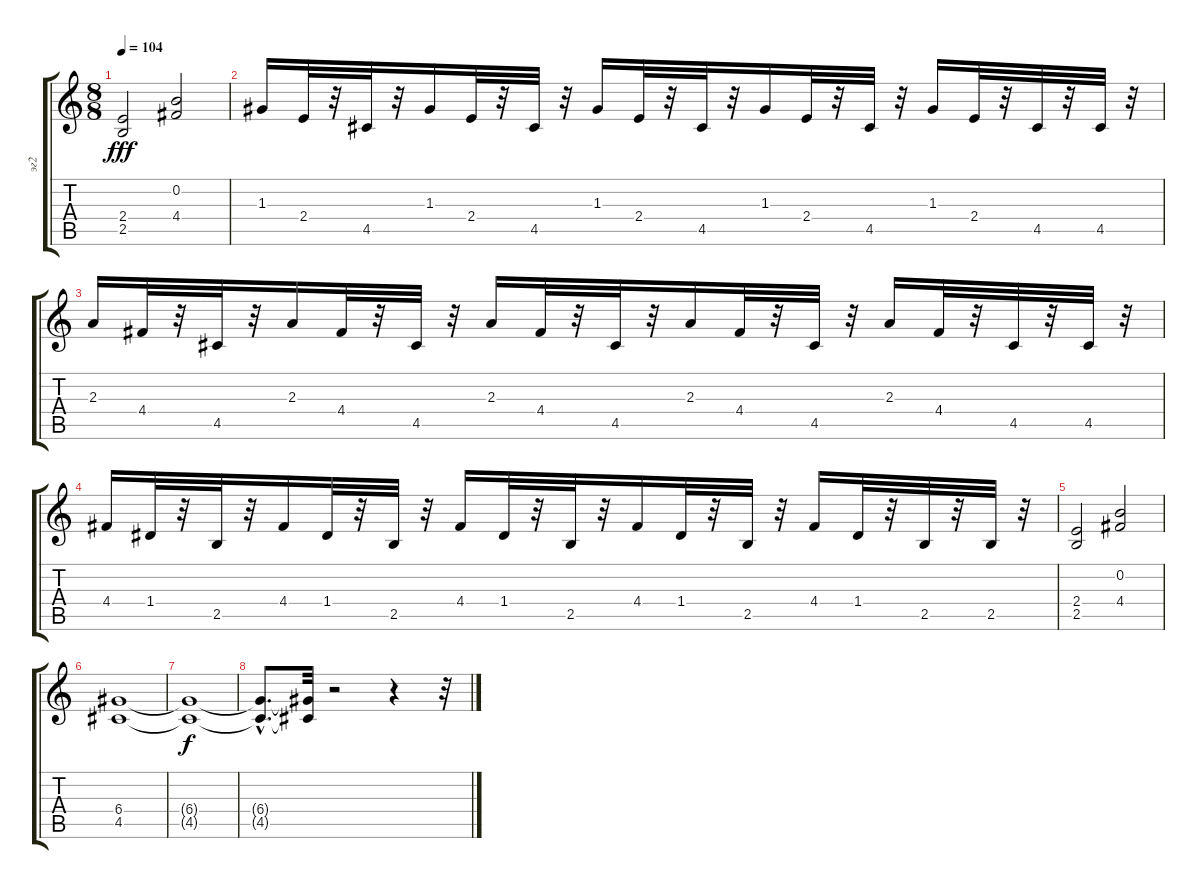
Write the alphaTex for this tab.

\track ("эг2" "эг2") {instrument distortionguitar}
\staff {score tabs}
\tuning (E4 B3 G3 D3 A2 E2) {hide}
\ts (8 8)
\tempo 104
\clef g2
\ks c
(2.4 2.5).2{dy fff} (0.2 4.4).2 |
1.3.16 2.4.32 r.32 4.5.32 r.32 1.3.16 2.4.32 r.32 4.5.32 r.32 1.3.16 2.4.32 r.32 4.5.32 r.32 1.3.16 2.4.32 r.32 4.5.32 r.32 1.3.16 2.4.32 r.32 4.5.32 r.32 4.5.32 r.32 |
2.3.16 4.4.32 r.32 4.5.32 r.32 2.3.16 4.4.32 r.32 4.5.32 r.32 2.3.16 4.4.32 r.32 4.5.32 r.32 2.3.16 4.4.32 r.32 4.5.32 r.32 2.3.16 4.4.32 r.32 4.5.32 r.32 4.5.32 r.32 |
4.4.16 1.4.32 r.32 2.5.32 r.32 4.4.16 1.4.32 r.32 2.5.32 r.32 4.4.16 1.4.32 r.32 2.5.32 r.32 4.4.16 1.4.32 r.32 2.5.32 r.32 4.4.16 1.4.32 r.32 2.5.32 r.32 2.5.32 r.32 |
(2.4 2.5).2 (0.2 4.4).2 |
(6.4 4.5).1 |
(6.4{t} 4.5{t}).1{dy f} |
(6.4{hac t} 4.5{hac t}).8{d} (6.4{t} 4.5{t}).32 r.2 r.4 r.32
